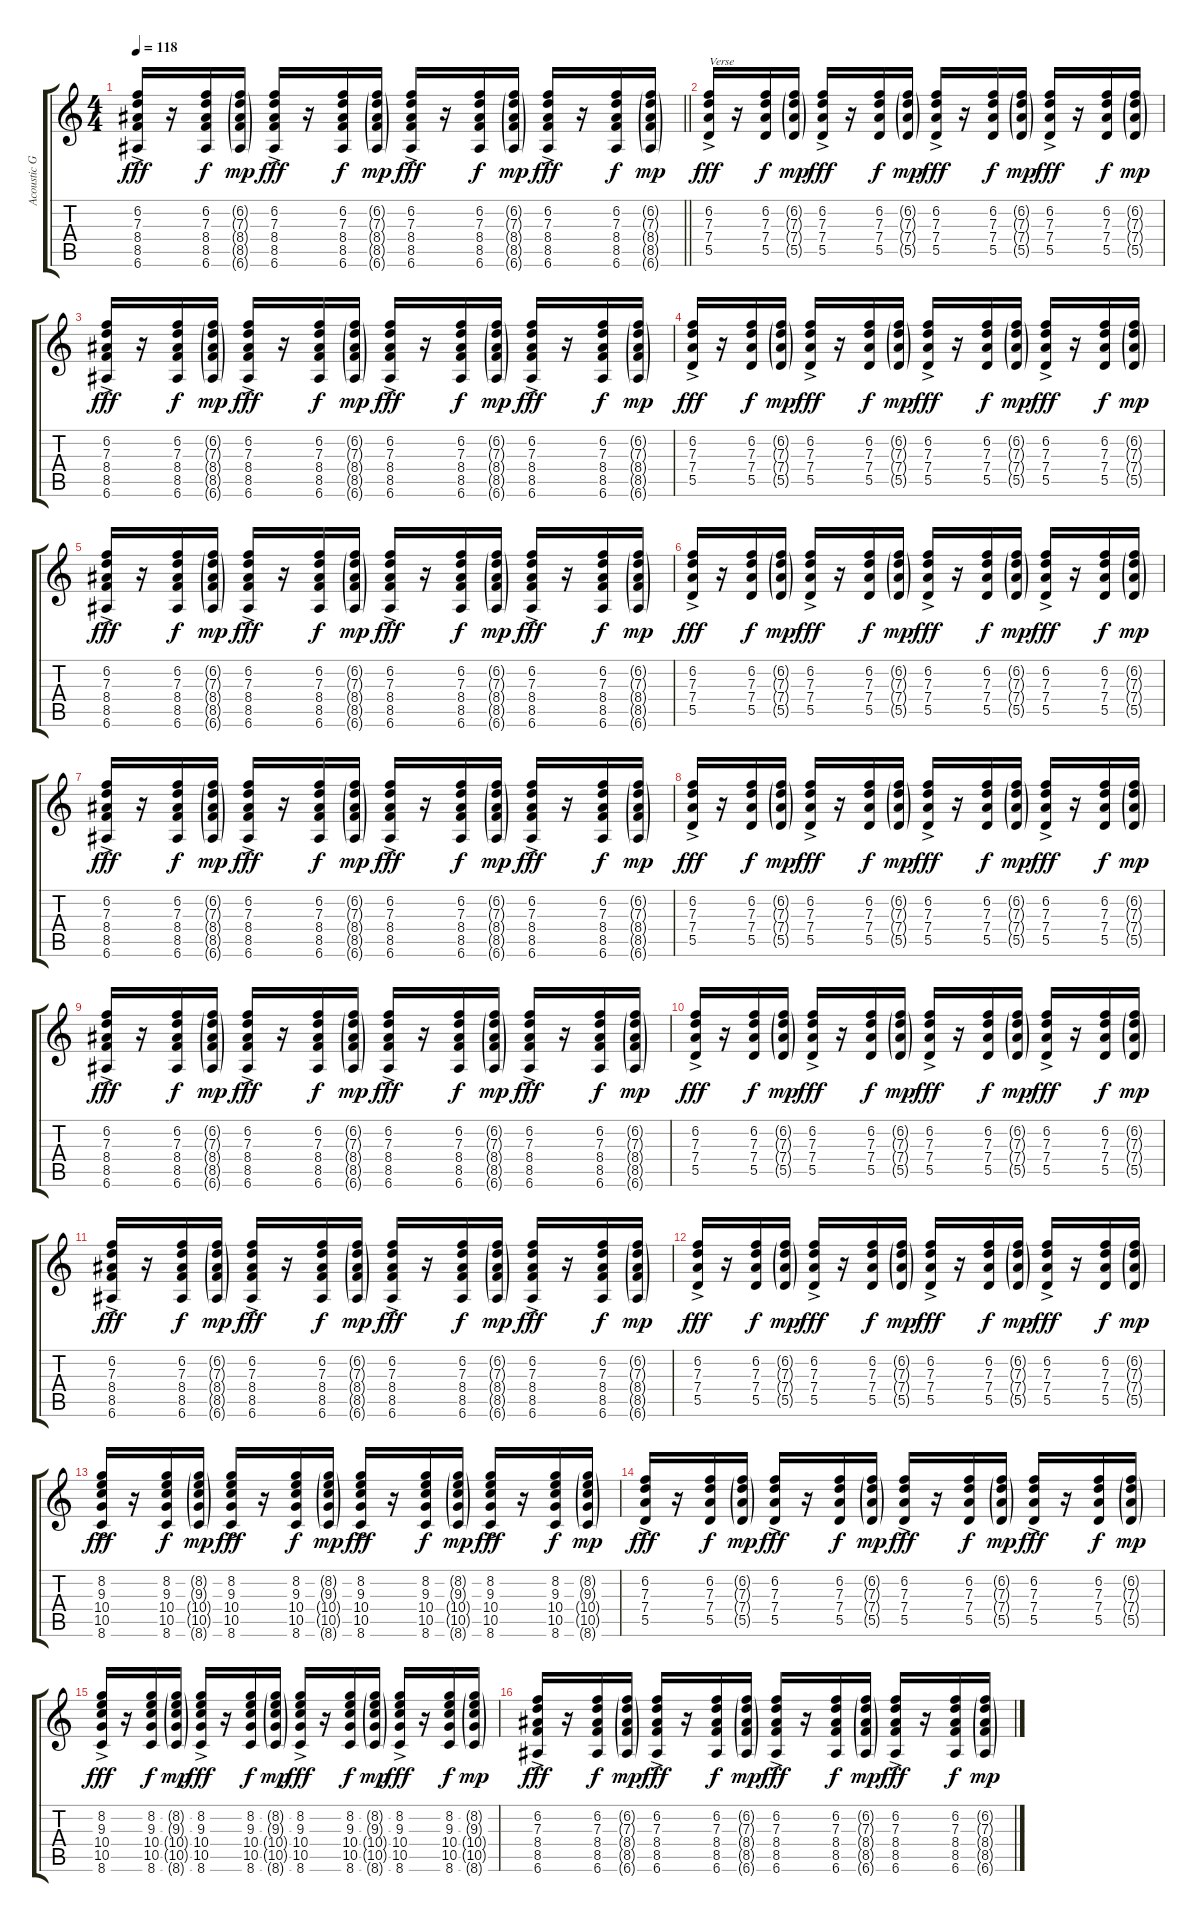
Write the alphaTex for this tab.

\track ("Acoustic Guitar" "Acoustic G") {instrument acousticguitarsteel}
\staff {score tabs}
\tuning (E4 B3 G3 D3 A2 E2) {hide}
\ts (4 4)
\tempo 118
\clef g2
\barLineRight lightlight
\ks c
(6.2{ac} 7.3{ac} 8.4{ac} 8.5{ac} 6.6{ac}).16{dy fff} r.16 (6.2 7.3 8.4 8.5 6.6).16{dy f} (6.2{g} 7.3{g} 8.4{g} 8.5{g} 6.6{g}).16{dy mp} (6.2{ac} 7.3{ac} 8.4{ac} 8.5{ac} 6.6{ac}).16{dy fff} r.16 (6.2 7.3 8.4 8.5 6.6).16{dy f} (6.2{g} 7.3{g} 8.4{g} 8.5{g} 6.6{g}).16{dy mp} (6.2{ac} 7.3{ac} 8.4{ac} 8.5{ac} 6.6{ac}).16{dy fff} r.16 (6.2 7.3 8.4 8.5 6.6).16{dy f} (6.2{g} 7.3{g} 8.4{g} 8.5{g} 6.6{g}).16{dy mp} (6.2{ac} 7.3{ac} 8.4{ac} 8.5{ac} 6.6{ac}).16{dy fff} r.16 (6.2 7.3 8.4 8.5 6.6).16{dy f} (6.2{g} 7.3{g} 8.4{g} 8.5{g} 6.6{g}).16{dy mp} |
(6.2{ac} 7.3{ac} 7.4{ac} 5.5{ac}).16{txt "Verse" dy fff} r.16 (6.2 7.3 7.4 5.5).16{dy f} (6.2{g} 7.3{g} 7.4{g} 5.5{g}).16{dy mp} (6.2{ac} 7.3{ac} 7.4{ac} 5.5{ac}).16{dy fff} r.16 (6.2 7.3 7.4 5.5).16{dy f} (6.2{g} 7.3{g} 7.4{g} 5.5{g}).16{dy mp} (6.2{ac} 7.3{ac} 7.4{ac} 5.5{ac}).16{dy fff} r.16 (6.2 7.3 7.4 5.5).16{dy f} (6.2{g} 7.3{g} 7.4{g} 5.5{g}).16{dy mp} (6.2{ac} 7.3{ac} 7.4{ac} 5.5{ac}).16{dy fff} r.16 (6.2 7.3 7.4 5.5).16{dy f} (6.2{g} 7.3{g} 7.4{g} 5.5{g}).16{dy mp} |
(6.2{ac} 7.3{ac} 8.4{ac} 8.5{ac} 6.6{ac}).16{dy fff} r.16 (6.2 7.3 8.4 8.5 6.6).16{dy f} (6.2{g} 7.3{g} 8.4{g} 8.5{g} 6.6{g}).16{dy mp} (6.2{ac} 7.3{ac} 8.4{ac} 8.5{ac} 6.6{ac}).16{dy fff} r.16 (6.2 7.3 8.4 8.5 6.6).16{dy f} (6.2{g} 7.3{g} 8.4{g} 8.5{g} 6.6{g}).16{dy mp} (6.2{ac} 7.3{ac} 8.4{ac} 8.5{ac} 6.6{ac}).16{dy fff} r.16 (6.2 7.3 8.4 8.5 6.6).16{dy f} (6.2{g} 7.3{g} 8.4{g} 8.5{g} 6.6{g}).16{dy mp} (6.2{ac} 7.3{ac} 8.4{ac} 8.5{ac} 6.6{ac}).16{dy fff} r.16 (6.2 7.3 8.4 8.5 6.6).16{dy f} (6.2{g} 7.3{g} 8.4{g} 8.5{g} 6.6{g}).16{dy mp} |
(6.2{ac} 7.3{ac} 7.4{ac} 5.5{ac}).16{dy fff} r.16 (6.2 7.3 7.4 5.5).16{dy f} (6.2{g} 7.3{g} 7.4{g} 5.5{g}).16{dy mp} (6.2{ac} 7.3{ac} 7.4{ac} 5.5{ac}).16{dy fff} r.16 (6.2 7.3 7.4 5.5).16{dy f} (6.2{g} 7.3{g} 7.4{g} 5.5{g}).16{dy mp} (6.2{ac} 7.3{ac} 7.4{ac} 5.5{ac}).16{dy fff} r.16 (6.2 7.3 7.4 5.5).16{dy f} (6.2{g} 7.3{g} 7.4{g} 5.5{g}).16{dy mp} (6.2{ac} 7.3{ac} 7.4{ac} 5.5{ac}).16{dy fff} r.16 (6.2 7.3 7.4 5.5).16{dy f} (6.2{g} 7.3{g} 7.4{g} 5.5{g}).16{dy mp} |
(6.2{ac} 7.3{ac} 8.4{ac} 8.5{ac} 6.6{ac}).16{dy fff} r.16 (6.2 7.3 8.4 8.5 6.6).16{dy f} (6.2{g} 7.3{g} 8.4{g} 8.5{g} 6.6{g}).16{dy mp} (6.2{ac} 7.3{ac} 8.4{ac} 8.5{ac} 6.6{ac}).16{dy fff} r.16 (6.2 7.3 8.4 8.5 6.6).16{dy f} (6.2{g} 7.3{g} 8.4{g} 8.5{g} 6.6{g}).16{dy mp} (6.2{ac} 7.3{ac} 8.4{ac} 8.5{ac} 6.6{ac}).16{dy fff} r.16 (6.2 7.3 8.4 8.5 6.6).16{dy f} (6.2{g} 7.3{g} 8.4{g} 8.5{g} 6.6{g}).16{dy mp} (6.2{ac} 7.3{ac} 8.4{ac} 8.5{ac} 6.6{ac}).16{dy fff} r.16 (6.2 7.3 8.4 8.5 6.6).16{dy f} (6.2{g} 7.3{g} 8.4{g} 8.5{g} 6.6{g}).16{dy mp} |
(6.2{ac} 7.3{ac} 7.4{ac} 5.5{ac}).16{dy fff} r.16 (6.2 7.3 7.4 5.5).16{dy f} (6.2{g} 7.3{g} 7.4{g} 5.5{g}).16{dy mp} (6.2{ac} 7.3{ac} 7.4{ac} 5.5{ac}).16{dy fff} r.16 (6.2 7.3 7.4 5.5).16{dy f} (6.2{g} 7.3{g} 7.4{g} 5.5{g}).16{dy mp} (6.2{ac} 7.3{ac} 7.4{ac} 5.5{ac}).16{dy fff} r.16 (6.2 7.3 7.4 5.5).16{dy f} (6.2{g} 7.3{g} 7.4{g} 5.5{g}).16{dy mp} (6.2{ac} 7.3{ac} 7.4{ac} 5.5{ac}).16{dy fff} r.16 (6.2 7.3 7.4 5.5).16{dy f} (6.2{g} 7.3{g} 7.4{g} 5.5{g}).16{dy mp} |
(6.2{ac} 7.3{ac} 8.4{ac} 8.5{ac} 6.6{ac}).16{dy fff} r.16 (6.2 7.3 8.4 8.5 6.6).16{dy f} (6.2{g} 7.3{g} 8.4{g} 8.5{g} 6.6{g}).16{dy mp} (6.2{ac} 7.3{ac} 8.4{ac} 8.5{ac} 6.6{ac}).16{dy fff} r.16 (6.2 7.3 8.4 8.5 6.6).16{dy f} (6.2{g} 7.3{g} 8.4{g} 8.5{g} 6.6{g}).16{dy mp} (6.2{ac} 7.3{ac} 8.4{ac} 8.5{ac} 6.6{ac}).16{dy fff} r.16 (6.2 7.3 8.4 8.5 6.6).16{dy f} (6.2{g} 7.3{g} 8.4{g} 8.5{g} 6.6{g}).16{dy mp} (6.2{ac} 7.3{ac} 8.4{ac} 8.5{ac} 6.6{ac}).16{dy fff} r.16 (6.2 7.3 8.4 8.5 6.6).16{dy f} (6.2{g} 7.3{g} 8.4{g} 8.5{g} 6.6{g}).16{dy mp} |
(6.2{ac} 7.3{ac} 7.4{ac} 5.5{ac}).16{dy fff} r.16 (6.2 7.3 7.4 5.5).16{dy f} (6.2{g} 7.3{g} 7.4{g} 5.5{g}).16{dy mp} (6.2{ac} 7.3{ac} 7.4{ac} 5.5{ac}).16{dy fff} r.16 (6.2 7.3 7.4 5.5).16{dy f} (6.2{g} 7.3{g} 7.4{g} 5.5{g}).16{dy mp} (6.2{ac} 7.3{ac} 7.4{ac} 5.5{ac}).16{dy fff} r.16 (6.2 7.3 7.4 5.5).16{dy f} (6.2{g} 7.3{g} 7.4{g} 5.5{g}).16{dy mp} (6.2{ac} 7.3{ac} 7.4{ac} 5.5{ac}).16{dy fff} r.16 (6.2 7.3 7.4 5.5).16{dy f} (6.2{g} 7.3{g} 7.4{g} 5.5{g}).16{dy mp} |
(6.2{ac} 7.3{ac} 8.4{ac} 8.5{ac} 6.6{ac}).16{dy fff} r.16 (6.2 7.3 8.4 8.5 6.6).16{dy f} (6.2{g} 7.3{g} 8.4{g} 8.5{g} 6.6{g}).16{dy mp} (6.2{ac} 7.3{ac} 8.4{ac} 8.5{ac} 6.6{ac}).16{dy fff} r.16 (6.2 7.3 8.4 8.5 6.6).16{dy f} (6.2{g} 7.3{g} 8.4{g} 8.5{g} 6.6{g}).16{dy mp} (6.2{ac} 7.3{ac} 8.4{ac} 8.5{ac} 6.6{ac}).16{dy fff} r.16 (6.2 7.3 8.4 8.5 6.6).16{dy f} (6.2{g} 7.3{g} 8.4{g} 8.5{g} 6.6{g}).16{dy mp} (6.2{ac} 7.3{ac} 8.4{ac} 8.5{ac} 6.6{ac}).16{dy fff} r.16 (6.2 7.3 8.4 8.5 6.6).16{dy f} (6.2{g} 7.3{g} 8.4{g} 8.5{g} 6.6{g}).16{dy mp} |
(6.2{ac} 7.3{ac} 7.4{ac} 5.5{ac}).16{dy fff} r.16 (6.2 7.3 7.4 5.5).16{dy f} (6.2{g} 7.3{g} 7.4{g} 5.5{g}).16{dy mp} (6.2{ac} 7.3{ac} 7.4{ac} 5.5{ac}).16{dy fff} r.16 (6.2 7.3 7.4 5.5).16{dy f} (6.2{g} 7.3{g} 7.4{g} 5.5{g}).16{dy mp} (6.2{ac} 7.3{ac} 7.4{ac} 5.5{ac}).16{dy fff} r.16 (6.2 7.3 7.4 5.5).16{dy f} (6.2{g} 7.3{g} 7.4{g} 5.5{g}).16{dy mp} (6.2{ac} 7.3{ac} 7.4{ac} 5.5{ac}).16{dy fff} r.16 (6.2 7.3 7.4 5.5).16{dy f} (6.2{g} 7.3{g} 7.4{g} 5.5{g}).16{dy mp} |
(6.2{ac} 7.3{ac} 8.4{ac} 8.5{ac} 6.6{ac}).16{dy fff} r.16 (6.2 7.3 8.4 8.5 6.6).16{dy f} (6.2{g} 7.3{g} 8.4{g} 8.5{g} 6.6{g}).16{dy mp} (6.2{ac} 7.3{ac} 8.4{ac} 8.5{ac} 6.6{ac}).16{dy fff} r.16 (6.2 7.3 8.4 8.5 6.6).16{dy f} (6.2{g} 7.3{g} 8.4{g} 8.5{g} 6.6{g}).16{dy mp} (6.2{ac} 7.3{ac} 8.4{ac} 8.5{ac} 6.6{ac}).16{dy fff} r.16 (6.2 7.3 8.4 8.5 6.6).16{dy f} (6.2{g} 7.3{g} 8.4{g} 8.5{g} 6.6{g}).16{dy mp} (6.2{ac} 7.3{ac} 8.4{ac} 8.5{ac} 6.6{ac}).16{dy fff} r.16 (6.2 7.3 8.4 8.5 6.6).16{dy f} (6.2{g} 7.3{g} 8.4{g} 8.5{g} 6.6{g}).16{dy mp} |
(6.2{ac} 7.3{ac} 7.4{ac} 5.5{ac}).16{dy fff} r.16 (6.2 7.3 7.4 5.5).16{dy f} (6.2{g} 7.3{g} 7.4{g} 5.5{g}).16{dy mp} (6.2{ac} 7.3{ac} 7.4{ac} 5.5{ac}).16{dy fff} r.16 (6.2 7.3 7.4 5.5).16{dy f} (6.2{g} 7.3{g} 7.4{g} 5.5{g}).16{dy mp} (6.2{ac} 7.3{ac} 7.4{ac} 5.5{ac}).16{dy fff} r.16 (6.2 7.3 7.4 5.5).16{dy f} (6.2{g} 7.3{g} 7.4{g} 5.5{g}).16{dy mp} (6.2{ac} 7.3{ac} 7.4{ac} 5.5{ac}).16{dy fff} r.16 (6.2 7.3 7.4 5.5).16{dy f} (6.2{g} 7.3{g} 7.4{g} 5.5{g}).16{dy mp} |
(8.2{ac} 9.3{ac} 10.4{ac} 10.5{ac} 8.6{ac}).16{dy fff} r.16 (8.2 9.3 10.4 10.5 8.6).16{dy f} (8.2{g} 9.3{g} 10.4{g} 10.5{g} 8.6{g}).16{dy mp} (8.2{ac} 9.3{ac} 10.4{ac} 10.5{ac} 8.6{ac}).16{dy fff} r.16 (8.2 9.3 10.4 10.5 8.6).16{dy f} (8.2{g} 9.3{g} 10.4{g} 10.5{g} 8.6{g}).16{dy mp} (8.2{ac} 9.3{ac} 10.4{ac} 10.5{ac} 8.6{ac}).16{dy fff} r.16 (8.2 9.3 10.4 10.5 8.6).16{dy f} (8.2{g} 9.3{g} 10.4{g} 10.5{g} 8.6{g}).16{dy mp} (8.2{ac} 9.3{ac} 10.4{ac} 10.5{ac} 8.6{ac}).16{dy fff} r.16 (8.2 9.3 10.4 10.5 8.6).16{dy f} (8.2{g} 9.3{g} 10.4{g} 10.5{g} 8.6{g}).16{dy mp} |
(6.2{ac} 7.3{ac} 7.4{ac} 5.5{ac}).16{dy fff} r.16 (6.2 7.3 7.4 5.5).16{dy f} (6.2{g} 7.3{g} 7.4{g} 5.5{g}).16{dy mp} (6.2{ac} 7.3{ac} 7.4{ac} 5.5{ac}).16{dy fff} r.16 (6.2 7.3 7.4 5.5).16{dy f} (6.2{g} 7.3{g} 7.4{g} 5.5{g}).16{dy mp} (6.2{ac} 7.3{ac} 7.4{ac} 5.5{ac}).16{dy fff} r.16 (6.2 7.3 7.4 5.5).16{dy f} (6.2{g} 7.3{g} 7.4{g} 5.5{g}).16{dy mp} (6.2{ac} 7.3{ac} 7.4{ac} 5.5{ac}).16{dy fff} r.16 (6.2 7.3 7.4 5.5).16{dy f} (6.2{g} 7.3{g} 7.4{g} 5.5{g}).16{dy mp} |
(8.2{ac} 9.3{ac} 10.4{ac} 10.5{ac} 8.6{ac}).16{dy fff} r.16 (8.2 9.3 10.4 10.5 8.6).16{dy f} (8.2{g} 9.3{g} 10.4{g} 10.5{g} 8.6{g}).16{dy mp} (8.2{ac} 9.3{ac} 10.4{ac} 10.5{ac} 8.6{ac}).16{dy fff} r.16 (8.2 9.3 10.4 10.5 8.6).16{dy f} (8.2{g} 9.3{g} 10.4{g} 10.5{g} 8.6{g}).16{dy mp} (8.2{ac} 9.3{ac} 10.4{ac} 10.5{ac} 8.6{ac}).16{dy fff} r.16 (8.2 9.3 10.4 10.5 8.6).16{dy f} (8.2{g} 9.3{g} 10.4{g} 10.5{g} 8.6{g}).16{dy mp} (8.2{ac} 9.3{ac} 10.4{ac} 10.5{ac} 8.6{ac}).16{dy fff} r.16 (8.2 9.3 10.4 10.5 8.6).16{dy f} (8.2{g} 9.3{g} 10.4{g} 10.5{g} 8.6{g}).16{dy mp} |
(6.2{ac} 7.3{ac} 8.4{ac} 8.5{ac} 6.6{ac}).16{dy fff} r.16 (6.2 7.3 8.4 8.5 6.6).16{dy f} (6.2{g} 7.3{g} 8.4{g} 8.5{g} 6.6{g}).16{dy mp} (6.2{ac} 7.3{ac} 8.4{ac} 8.5{ac} 6.6{ac}).16{dy fff} r.16 (6.2 7.3 8.4 8.5 6.6).16{dy f} (6.2{g} 7.3{g} 8.4{g} 8.5{g} 6.6{g}).16{dy mp} (6.2{ac} 7.3{ac} 8.4{ac} 8.5{ac} 6.6{ac}).16{dy fff} r.16 (6.2 7.3 8.4 8.5 6.6).16{dy f} (6.2{g} 7.3{g} 8.4{g} 8.5{g} 6.6{g}).16{dy mp} (6.2{ac} 7.3{ac} 8.4{ac} 8.5{ac} 6.6{ac}).16{dy fff} r.16 (6.2 7.3 8.4 8.5 6.6).16{dy f} (6.2{g} 7.3{g} 8.4{g} 8.5{g} 6.6{g}).16{dy mp}
